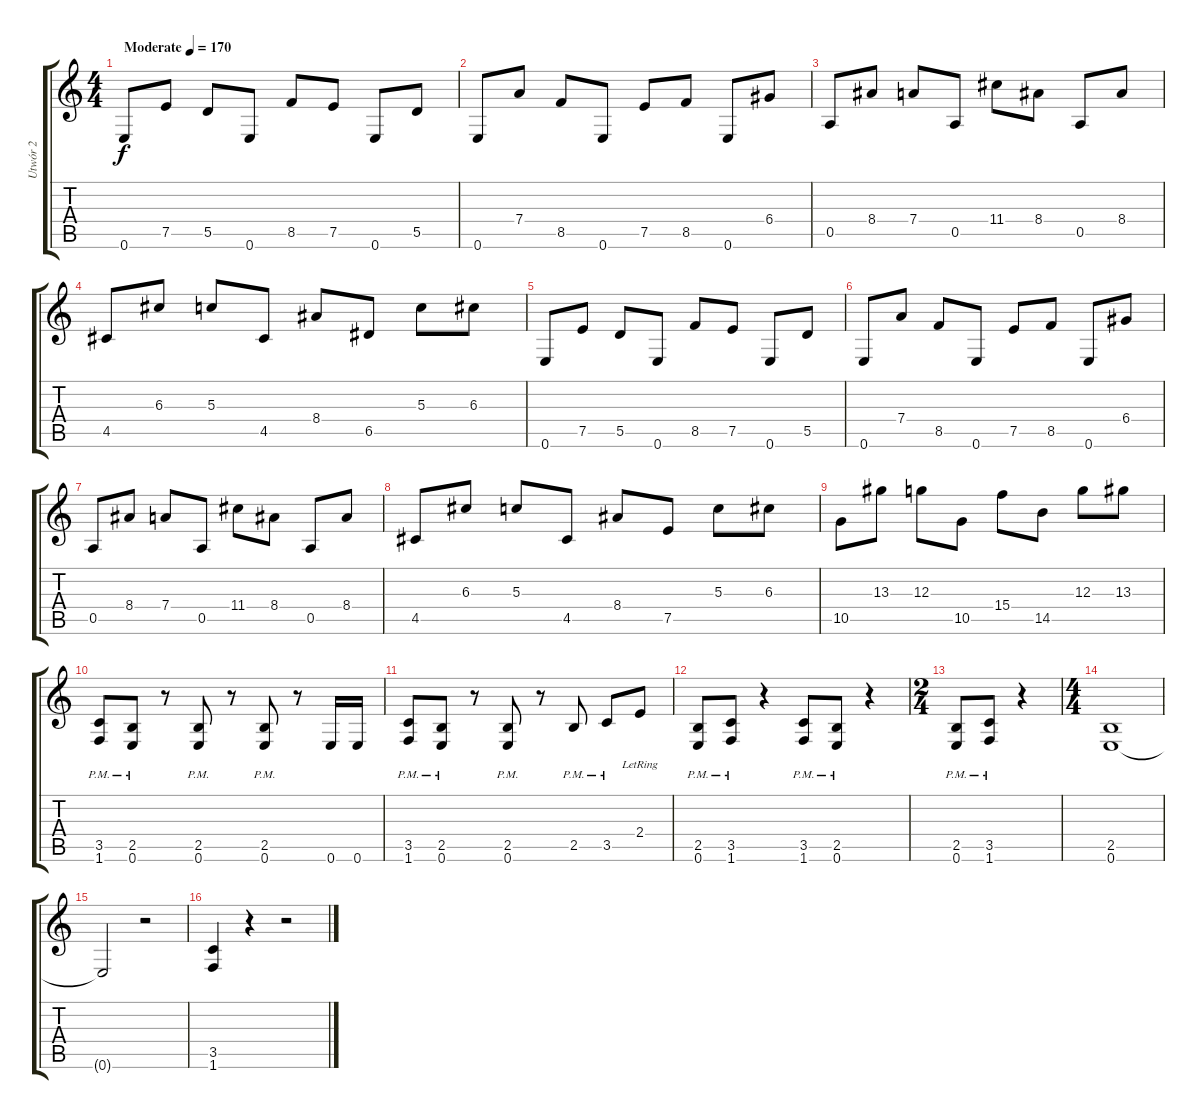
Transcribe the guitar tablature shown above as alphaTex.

\track ("Utwór 2" "Utwór 2") {instrument distortionguitar}
\staff {score tabs}
\tuning (E4 B3 G3 D3 A2 E2) {hide}
\ts (4 4)
\tempo (170 "Moderate")
\clef g2
\ks c
0.6.8{dy f instrument distortionguitar} 7.5.8 5.5.8 0.6.8 8.5.8 7.5.8 0.6.8 5.5.8 |
0.6.8 7.4.8 8.5.8 0.6.8 7.5.8 8.5.8 0.6.8 6.4.8 |
0.5.8 8.4.8 7.4.8 0.5.8 11.4.8 8.4.8 0.5.8 8.4.8 |
4.5.8 6.3.8 5.3.8 4.5.8 8.4.8 6.5.8 5.3.8 6.3.8 |
0.6.8 7.5.8 5.5.8 0.6.8 8.5.8 7.5.8 0.6.8 5.5.8 |
0.6.8 7.4.8 8.5.8 0.6.8 7.5.8 8.5.8 0.6.8 6.4.8 |
0.5.8 8.4.8 7.4.8 0.5.8 11.4.8 8.4.8 0.5.8 8.4.8 |
4.5.8 6.3.8 5.3.8 4.5.8 8.4.8 7.5.8 5.3.8 6.3.8 |
10.5.8 13.3.8 12.3.8 10.5.8 15.4.8 14.5.8 12.3.8 13.3.8 |
(3.5{pm} 1.6).8 (2.5{pm} 0.6).8 r.8 (2.5{pm} 0.6).8 r.8 (2.5{pm} 0.6).8 r.8 0.6.16 0.6.16 |
(3.5{pm} 1.6).8 (2.5{pm} 0.6).8 r.8 (2.5{pm} 0.6).8 r.8 2.5{pm}.8 3.5{pm}.8 2.4{lr}.8 |
(2.5{pm} 0.6).8 (3.5{pm} 1.6).8 r.4 (3.5{pm} 1.6).8 (2.5{pm} 0.6).8 r.4 |
\ts (2 4)
(2.5{pm} 0.6).8 (3.5{pm} 1.6).8 r.4 |
\ts (4 4)
(2.5 0.6).1 |
0.6{t}.2 r.2 |
(3.5 1.6).4 r.4 r.2
